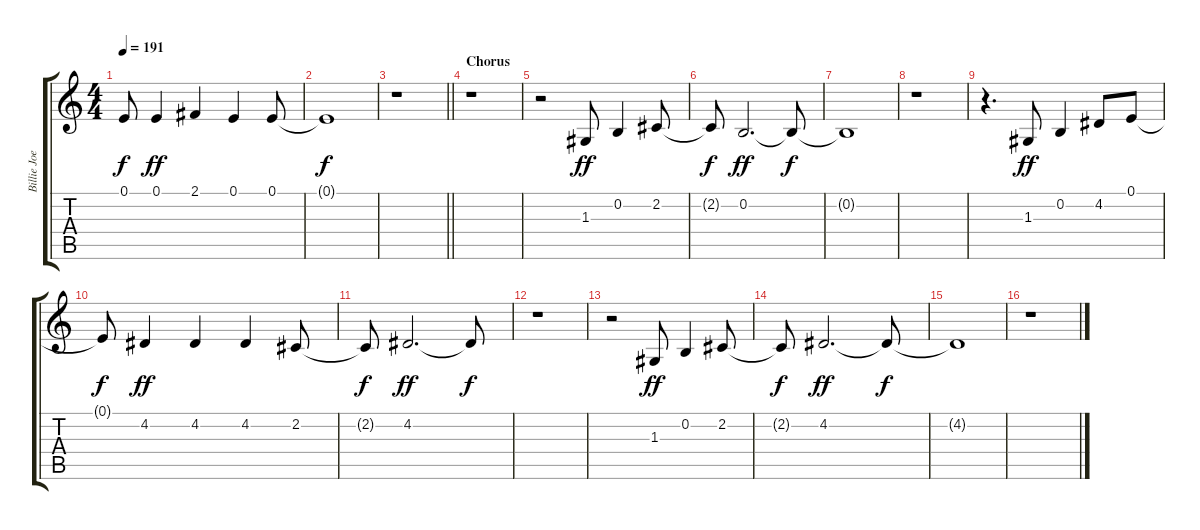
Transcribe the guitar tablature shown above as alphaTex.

\track ("Billie Joe Armstrong (Vocals)" "Billie Joe") {instrument sopranosax}
\staff {score tabs}
\tuning (E4 B3 G3 D3 A2 E2) {hide}
\ts (4 4)
\tempo 191
\clef g2
\ks c
0.1{t}.8{dy f} 0.1.4{dy ff} 2.1.4 0.1.4 0.1.8 |
0.1{t}.1{dy f} |
\barLineRight lightlight
r.1 |
\section ("" "Chorus")
r.1 |
r.2 1.3.8{dy ff} 0.2.4 2.2.8 |
2.2{t}.8{dy f} 0.2.2{d dy ff} 0.2{t}.8{dy f} |
0.2{t}.1 |
r.1 |
r.4{d} 1.3.8{dy ff} 0.2.4 4.2.8 0.1.8 |
0.1{t}.8{dy f} 4.2.4{dy ff} 4.2.4 4.2.4 2.2.8 |
2.2{t}.8{dy f} 4.2.2{d dy ff} 4.2{t}.8{dy f} |
r.1 |
r.2 1.3.8{dy ff} 0.2.4 2.2.8 |
2.2{t}.8{dy f} 4.2.2{d dy ff} 4.2{t}.8{dy f} |
4.2{t}.1 |
r.1
